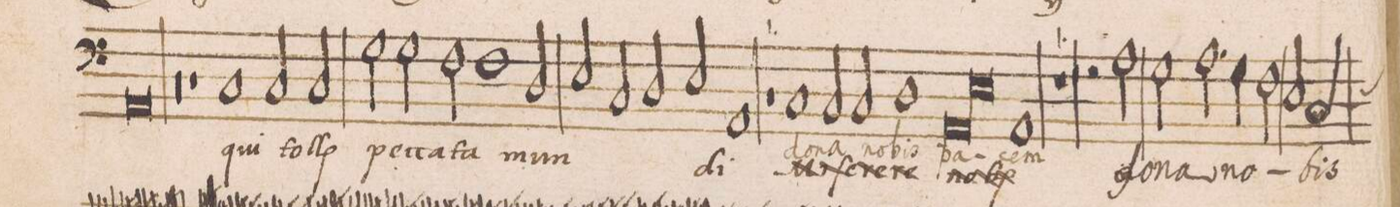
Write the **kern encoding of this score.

**kern	**text	**text
*I"BASVS	*	*
*clefF4	*	*
*k[]	*	*
*met(C|)	*	*
*M2/1	*	*
0AA	.	.
=40-	=40-	=40-
0r	.	.
=41-	=41-	=41-
1r	.	.
1C	qui	.
=42-	=42-	=42-
2C/	tol-	.
2C/	-lis	.
2G\	pec-	.
2G\	-ca-	.
=43-	=43-	=43-
2F\	-ta	.
1F	.	.
2D/	mun-	.
=44-	=44-	=44-
2E/	.	.
2C/	.	.
2D/	.	.
2E/	.	.
=45-	=45-	=45-
1AA	-di	.
1r	.	.
=46-	=46-	=46-
1C	do-	[[Mi-
2C/	-na	-ſe-
2C/	no-	-re-
=47-	=47-	=47-
1D	-bis	-re
*lig	*	*
1AA	pa-	no-
=48-	=48-	=48-
1E	.	-bis]]
*Xlig	*	*
1AA	-cem	.
=49-	=49-	=49-
1r	.	.
2r	.	.
2A\	do-	.
=50-	=50-	=50-
2G\	-na	.
2.A\	no-	.
4G\	.	.
2F\	.	.
=51-	=51-	=51-
2E/	.	.
*custos:E	*	*
2C/	bis	.
*-	*-	*-
